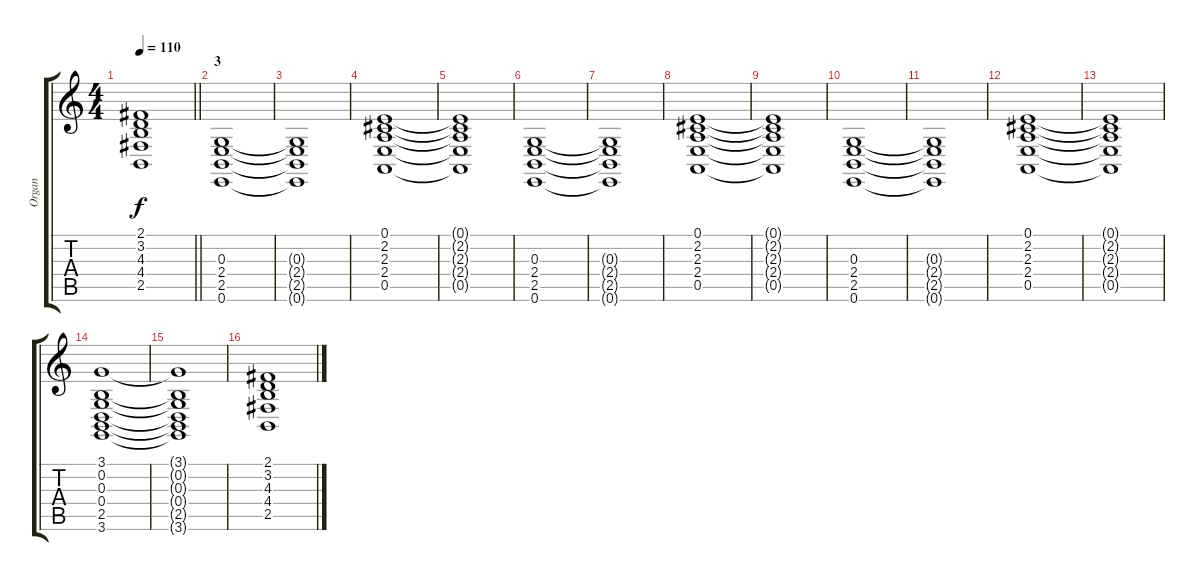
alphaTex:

\track ("Organ" "Organ") {instrument percussiveorgan}
\staff {score tabs}
\tuning (E4 B3 G3 D3 A2 E2) {hide}
\ts (4 4)
\tempo 110
\clef g2
\barLineRight lightlight
\ks c
(2.1{t} 3.2{t} 4.3{t} 4.4{t} 2.5{t}).1{dy f} |
\section ("" "3")
(0.3 2.4 2.5 0.6).1 |
(0.3{t} 2.4{t} 2.5{t} 0.6{t}).1 |
(0.1 2.2 2.3 2.4 0.5).1 |
(0.1{t} 2.2{t} 2.3{t} 2.4{t} 0.5{t}).1 |
(0.3 2.4 2.5 0.6).1 |
(0.3{t} 2.4{t} 2.5{t} 0.6{t}).1 |
(0.1 2.2 2.3 2.4 0.5).1 |
(0.1{t} 2.2{t} 2.3{t} 2.4{t} 0.5{t}).1 |
(0.3 2.4 2.5 0.6).1 |
(0.3{t} 2.4{t} 2.5{t} 0.6{t}).1 |
(0.1 2.2 2.3 2.4 0.5).1 |
(0.1{t} 2.2{t} 2.3{t} 2.4{t} 0.5{t}).1 |
(3.1 0.2 0.3 0.4 2.5 3.6).1 |
(3.1{t} 0.2{t} 0.3{t} 0.4{t} 2.5{t} 3.6{t}).1 |
(2.1 3.2 4.3 4.4 2.5).1
